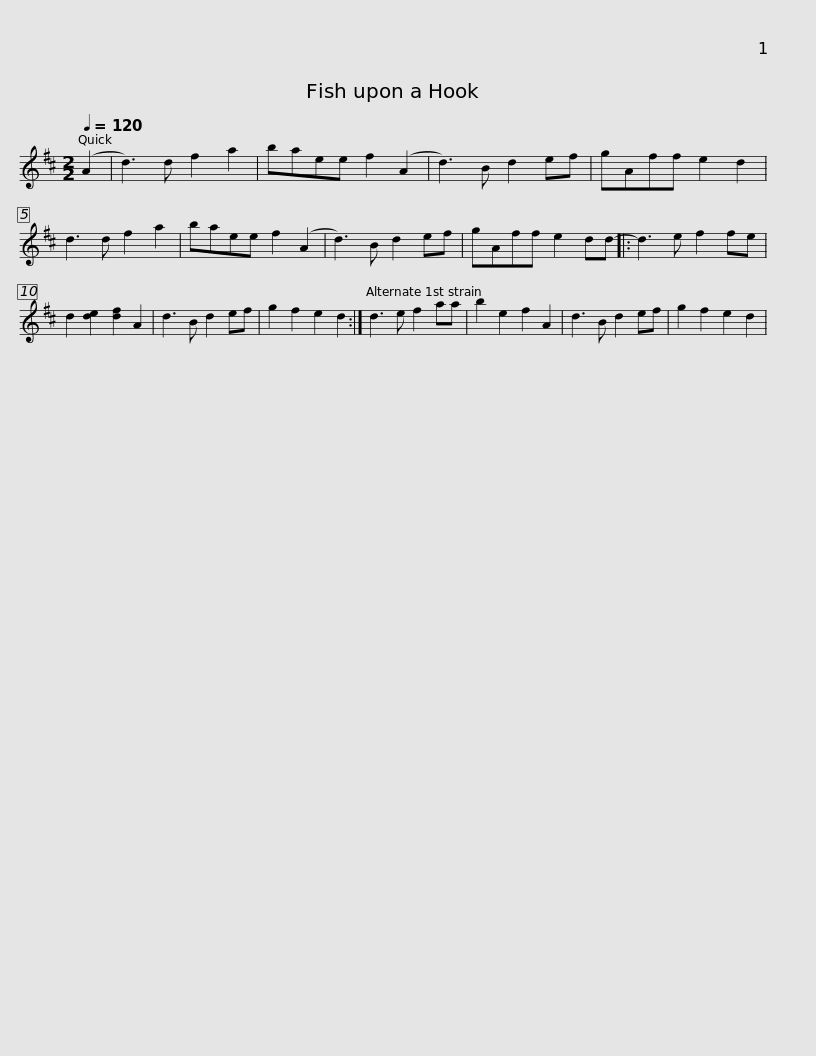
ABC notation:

X:1
L:1/8
Q:1/4=120
M:2/2
I:linebreak $
K:D
V:1 treble
V:1
 (A2 | d3) d f2 a2 | baee f2 (A2 | d3) B d2 ef | gAff e2 d2 | %5
 d3 d f2 a2 | baee f2 (A2 | d3) B d2 ef |$ gAff e2 dd- |: d3 e f2 fe | %10
 d2 [de]2 [df]2 A2 | d3 B d2 ef | g2 f2 e2 d2 :| d3 e f2 aa | b2 e2 f2 A2 | %15
 d3 B d2 ef |$ g2 f2 e2 d2 | %17
